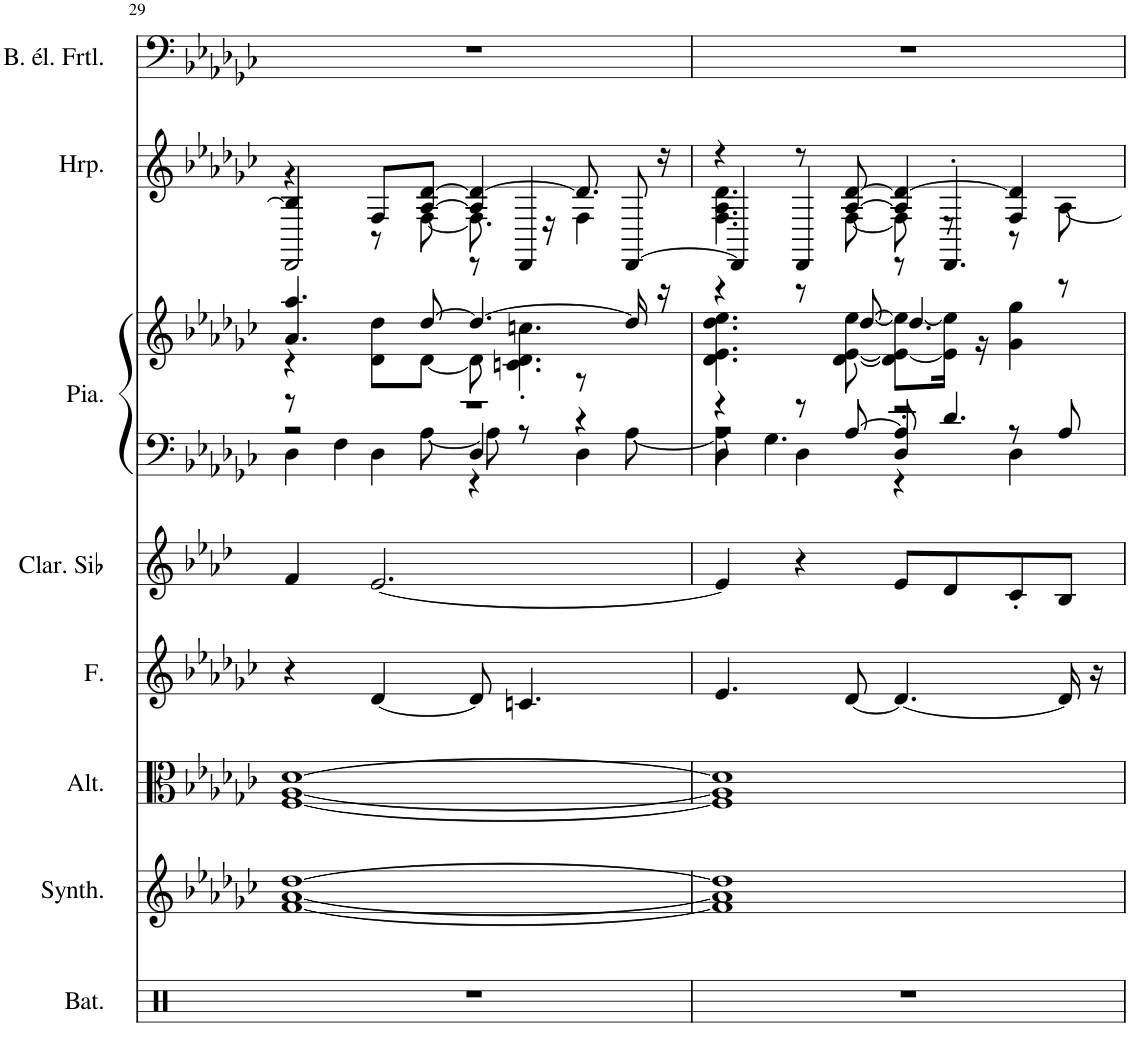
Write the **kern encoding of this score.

**kern	**kern	**kern	**kern	**kern	**kern	**kern	**kern	**kern
*part8	*part7	*part6	*part5	*part4	*part3	*part3	*part2	*part1
*staff9	*staff8	*staff7	*staff6	*staff5	*staff4	*staff3	*staff2	*staff1
*I"Batterie, Drums	*I"Synthétiseur d'instruments à cordes, Synth Strings 1	*I"Altos, String Ensemble 1	*I"Femmes, Choir Aahs	*I"Clarinette en Sib	*I"Piano, Bright Acoustic Piano	*	*I"Harpe	*I"Basse électrique fretless, Fretless Bass
*I'Bat.	*I'Synth.	*I'Alt.	*I'F.	*I'Clar. Sib	*I'Pia.	*	*I'Hrp.	*I'B. él. Frtl.
!!LO:PB:g=z
*clefX	*clefG2	*clefC3	*clefG2	*clefG2	*clefF4	*clefG2	*clefG2	*clefF4
*	*	*	*	*Trd1c2	*	*	*	*Trd7c12
*k[b-e-a-d-g-c-]	*k[b-e-a-d-g-c-]	*k[b-e-a-d-g-c-]	*k[b-e-a-d-g-c-]	*k[b-e-a-d-]	*k[b-e-a-d-g-c-]	*k[b-e-a-d-g-c-]	*k[b-e-a-d-g-c-]	*k[b-e-a-d-g-c-]
*M4/4	*M4/4	*M4/4	*M4/4	*M4/4	*M4/4	*M4/4	*M4/4	*M4/4
=29	=29	=29	=29	=29	=29	=29	=29	=29
*	*	*	*	*	*^	*^	*^	*
*	*	*	*	*	*	*^	*	*	*	*^	*
*	*	*	*	*	*	*	*^	*	*	*	*	*	*
1r	[1f [1a- [1dd-	[1F [1A- [1d-	4r	4f/	1r	8r	2r	4D-\	4.a-/ 4.aa-/	4r	4B-/]	4r	2DD-/	1r
.	.	.	.	.	.	4F\	.	.	.	.	.	.	.	.
.	.	.	[4d-/	[2.e-/	.	.	.	4D-\	.	8d-\ 8dd-\L	8F/L	8r	.	.
.	.	.	.	.	.	[8A-\	.	.	[8dd-/	[8d-\J	[8A-/ [8d-/J	[8F\	.	.
.	.	.	8d-/]	.	.	8A-\]	4D-/	4r	4.dd-/_	8d-\]	4A-/] 4d-/_	8.F\]	8r	.
.	.	.	4.cn/	.	.	8r	.	.	.	4.cn\' 4.d-\' 4.ccn\'	.	.	4DD-/	.
.	.	.	.	.	.	.	.	.	.	.	.	16r	.	.
.	.	.	.	.	.	8r	4r	4D-\	.	.	8.d-/]	4F\	.	.
.	.	.	.	.	.	[8A-\	.	.	16dd-/]	.	.	.	[8DD-/	.
.	.	.	.	.	.	.	.	.	16r	.	16r	.	.	.
=30	=30	=30	=30	=30	=30	=30	=30	=30	=30	=30	=30	=30	=30	=30
1r	1f] 1a-] 1dd-]	1F] 1A-] 1d-]	4.e-/	4e-/]	4r	8A-\]	2r	4D-\	4r	4.d-\ 4.e-\ 4.dd-\ 4.ee-\	4r	4.F\ 4.A-\ 4.d-\	4DD-/]	1r
.	.	.	.	.	.	4.G-\	.	.	.	.	.	.	.	.
.	.	.	.	4r	8r	.	.	4D-\	8r	.	8r	.	4DD-/	.
.	.	.	[8d-/	.	[8A-/	.	.	.	[8dd-/	[8d-\ [8e-\ [8ee-\	[8A-/ [8d-/	[8F\	.	.
.	.	.	4.d-/_	8e-/L	8A-/]	2r	4D-'/	4r	4.dd-/]	8d-\] 8e-\_ 8ee-\_L	4A-/] 4d-/_	8F\]	8r	.
.	.	.	.	8d-/	4.d-/	.	.	.	.	16e-\] 16ee-\]Jk	.	8r	4.DD-'/	.
.	.	.	.	.	.	.	.	.	.	16r	.	.	.	.
.	.	.	.	8c'/	.	.	8r	4D-\	.	4g-\ 4gg-\	4F/ 4d-/]	8r	.	.
.	.	.	16d-/]	8B-/J	.	.	8A-/	.	8r	.	.	[8A-\	.	.
.	.	.	16r	.	.	.	.	.	.	.	.	.	.	.
*	*	*	*	*	*v	*v	*v	*v	*	*	*v	*v	*v	*
*	*	*	*	*	*	*v	*v	*	*
=	=	=	=	=	=	=	=	=
*-	*-	*-	*-	*-	*-	*-	*-	*-
